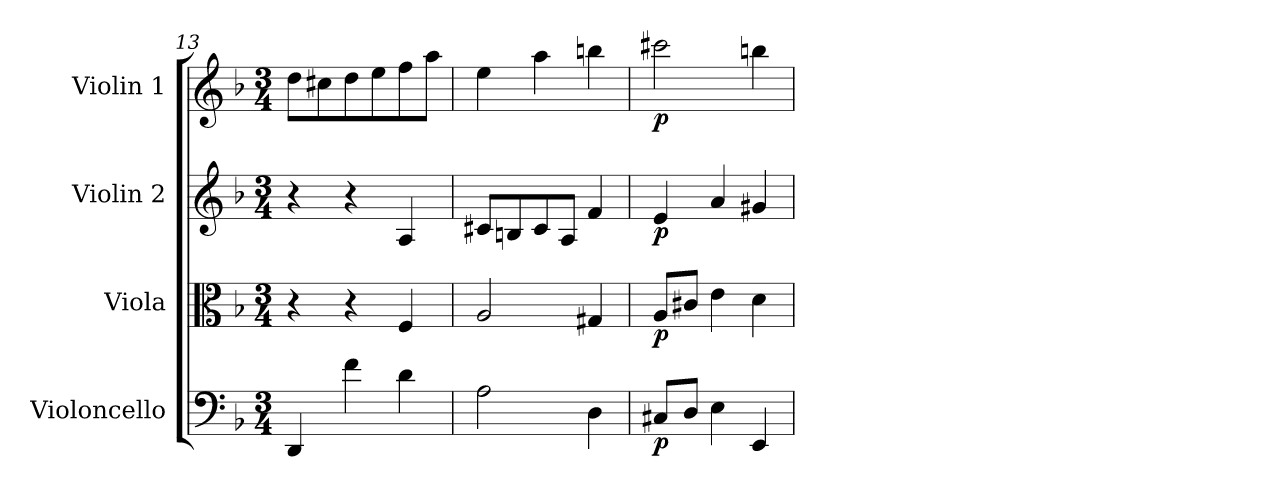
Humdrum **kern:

**kern	**dynam	**kern	**dynam	**kern	**dynam	**kern	**dynam
*part4	*part4	*part3	*part3	*part2	*part2	*part1	*part1
*staff4	*staff4	*staff3	*staff3	*staff2	*staff2	*staff1	*staff1
*I"Violoncello	*	*I"Viola	*	*I"Violin 2	*	*I"Violin 1	*
*I'Vc	*	*I'Vla	*	*I'Vln	*	*I'Vln	*
*clefF4	*	*clefC3	*	*clefG2	*	*clefG2	*
*k[b-]	*	*k[b-]	*	*k[b-]	*	*k[b-]	*
*M3/4	*	*M3/4	*	*M3/4	*	*M3/4	*
=13	=13	=13	=13	=13	=13	=13	=13
4DD/	.	4r	.	4r	.	8dd\L	.
.	.	.	.	.	.	8cc#X\	.
4f\	.	4r	.	4r	.	8dd\	.
.	.	.	.	.	.	8ee\	.
4d\	.	4F/	.	4A/	.	8ff\	.
.	.	.	.	.	.	8aa\J	.
=14	=14	=14	=14	=14	=14	=14	=14
2A\	.	2A/	.	8c#X/L	.	4ee\	.
.	.	.	.	8Bn/	.	.	.
.	.	.	.	8c#/	.	4aa\	.
.	.	.	.	8A/J	.	.	.
4D\	.	4G#X/	.	4f/	.	4bbn\	.
!!LO:LB:g=z
=15	=15	=15	=15	=15	=15	=15	=15
!	!LO:DY:b	!	!LO:DY:b	!	!LO:DY:b	!	!LO:DY:b
8C#X/L	p	8A/L	p	4e/	p	2ccc#X\	p
8D/J	.	8c#X/J	.	.	.	.	.
4E\	.	4e\	.	4a/	.	.	.
4EE/	.	4d\	.	4g#X/	.	4bbn\	.
=	=	=	=	=	=	=	=
*-	*-	*-	*-	*-	*-	*-	*-
